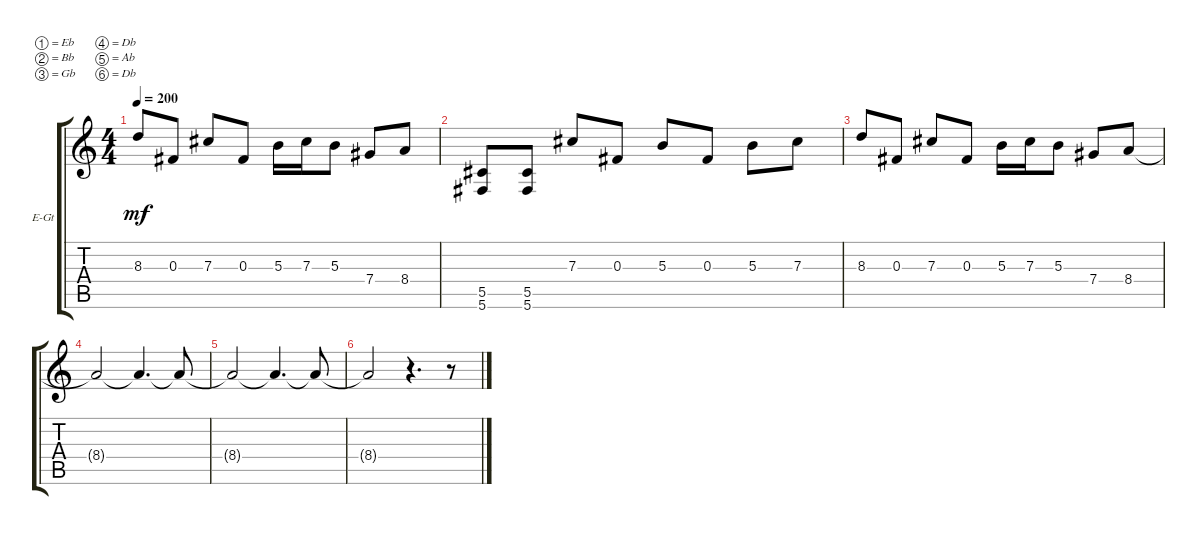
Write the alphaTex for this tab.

\bracketExtendMode groupsimilarinstruments
\firstSystemTrackNameOrientation horizontal
\otherSystemsTrackNameOrientation horizontal
\track ("Lead Guitar" "E-Gt") {instrument electricguitarclean}
\staff {score tabs}
\tuning (Eb4 Bb3 Gb3 Db3 Ab2 Db2)
\ts (4 4)
\tempo 200
\clef g2
\ks c
8.3.8{dy mf} 0.3.8 7.3.8 0.3.8 5.3.16 7.3.16 5.3.8 7.4.8 8.4.8 |
(5.6 5.5).8 (5.6 5.5).8 7.3.8 0.3.8 5.3.8 0.3.8 5.3.8 7.3.8 |
8.3.8 0.3.8 7.3.8 0.3.8 5.3.16 7.3.16 5.3.8 7.4.8 8.4.8 |
8.4{t}.2 8.4{t}.4{d} 8.4{t}.8 |
8.4{t}.2 8.4{t}.4{d} 8.4{t}.8 |
8.4{t}.2 r.4{d} r.8
